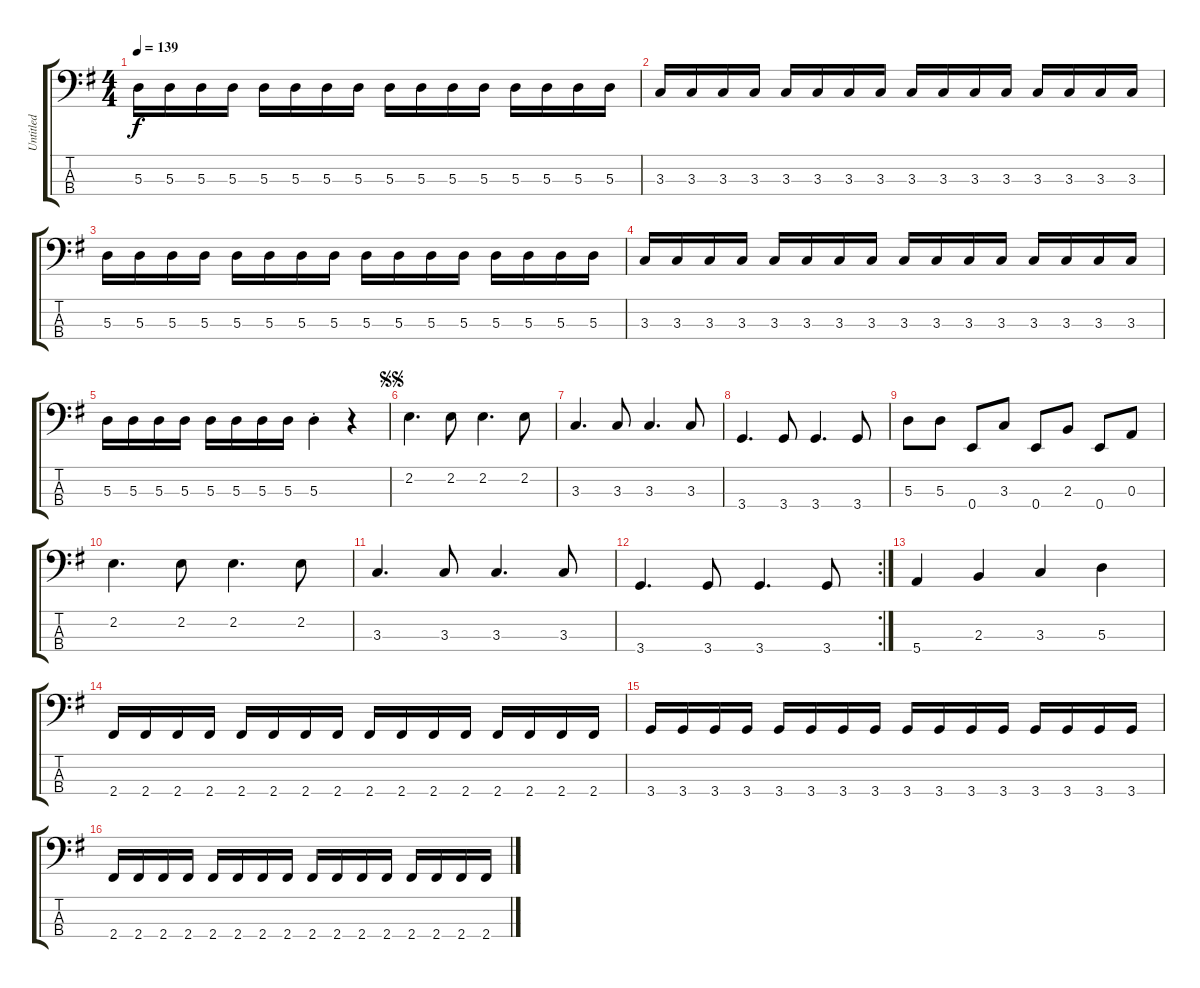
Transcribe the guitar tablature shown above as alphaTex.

\track ("Untitled" "Untitled") {instrument electricbassfinger}
\staff {score tabs}
\tuning (G2 D2 A1 E1) {hide}
\ts (4 4)
\tempo 139
\clef f4
\ks g
5.3.16{dy f} 5.3.16 5.3.16 5.3.16 5.3.16 5.3.16 5.3.16 5.3.16 5.3.16 5.3.16 5.3.16 5.3.16 5.3.16 5.3.16 5.3.16 5.3.16 |
3.3.16 3.3.16 3.3.16 3.3.16 3.3.16 3.3.16 3.3.16 3.3.16 3.3.16 3.3.16 3.3.16 3.3.16 3.3.16 3.3.16 3.3.16 3.3.16 |
5.3.16 5.3.16 5.3.16 5.3.16 5.3.16 5.3.16 5.3.16 5.3.16 5.3.16 5.3.16 5.3.16 5.3.16 5.3.16 5.3.16 5.3.16 5.3.16 |
3.3.16 3.3.16 3.3.16 3.3.16 3.3.16 3.3.16 3.3.16 3.3.16 3.3.16 3.3.16 3.3.16 3.3.16 3.3.16 3.3.16 3.3.16 3.3.16 |
5.3.16 5.3.16 5.3.16 5.3.16 5.3.16 5.3.16 5.3.16 5.3.16 5.3{st}.4 r.4 |
\jump segnosegno
2.2.4{d} 2.2.8 2.2.4{d} 2.2.8 |
3.3.4{d} 3.3.8 3.3.4{d} 3.3.8 |
3.4.4{d} 3.4.8 3.4.4{d} 3.4.8 |
5.3.8 5.3.8 0.4.8 3.3.8 0.4.8 2.3.8 0.4.8 0.3.8 |
2.2.4{d} 2.2.8 2.2.4{d} 2.2.8 |
3.3.4{d} 3.3.8 3.3.4{d} 3.3.8 |
\rc 2
3.4.4{d} 3.4.8 3.4.4{d} 3.4.8 |
5.4.4 2.3.4 3.3.4 5.3.4 |
2.4.16 2.4.16 2.4.16 2.4.16 2.4.16 2.4.16 2.4.16 2.4.16 2.4.16 2.4.16 2.4.16 2.4.16 2.4.16 2.4.16 2.4.16 2.4.16 |
3.4.16 3.4.16 3.4.16 3.4.16 3.4.16 3.4.16 3.4.16 3.4.16 3.4.16 3.4.16 3.4.16 3.4.16 3.4.16 3.4.16 3.4.16 3.4.16 |
2.4.16 2.4.16 2.4.16 2.4.16 2.4.16 2.4.16 2.4.16 2.4.16 2.4.16 2.4.16 2.4.16 2.4.16 2.4.16 2.4.16 2.4.16 2.4.16
